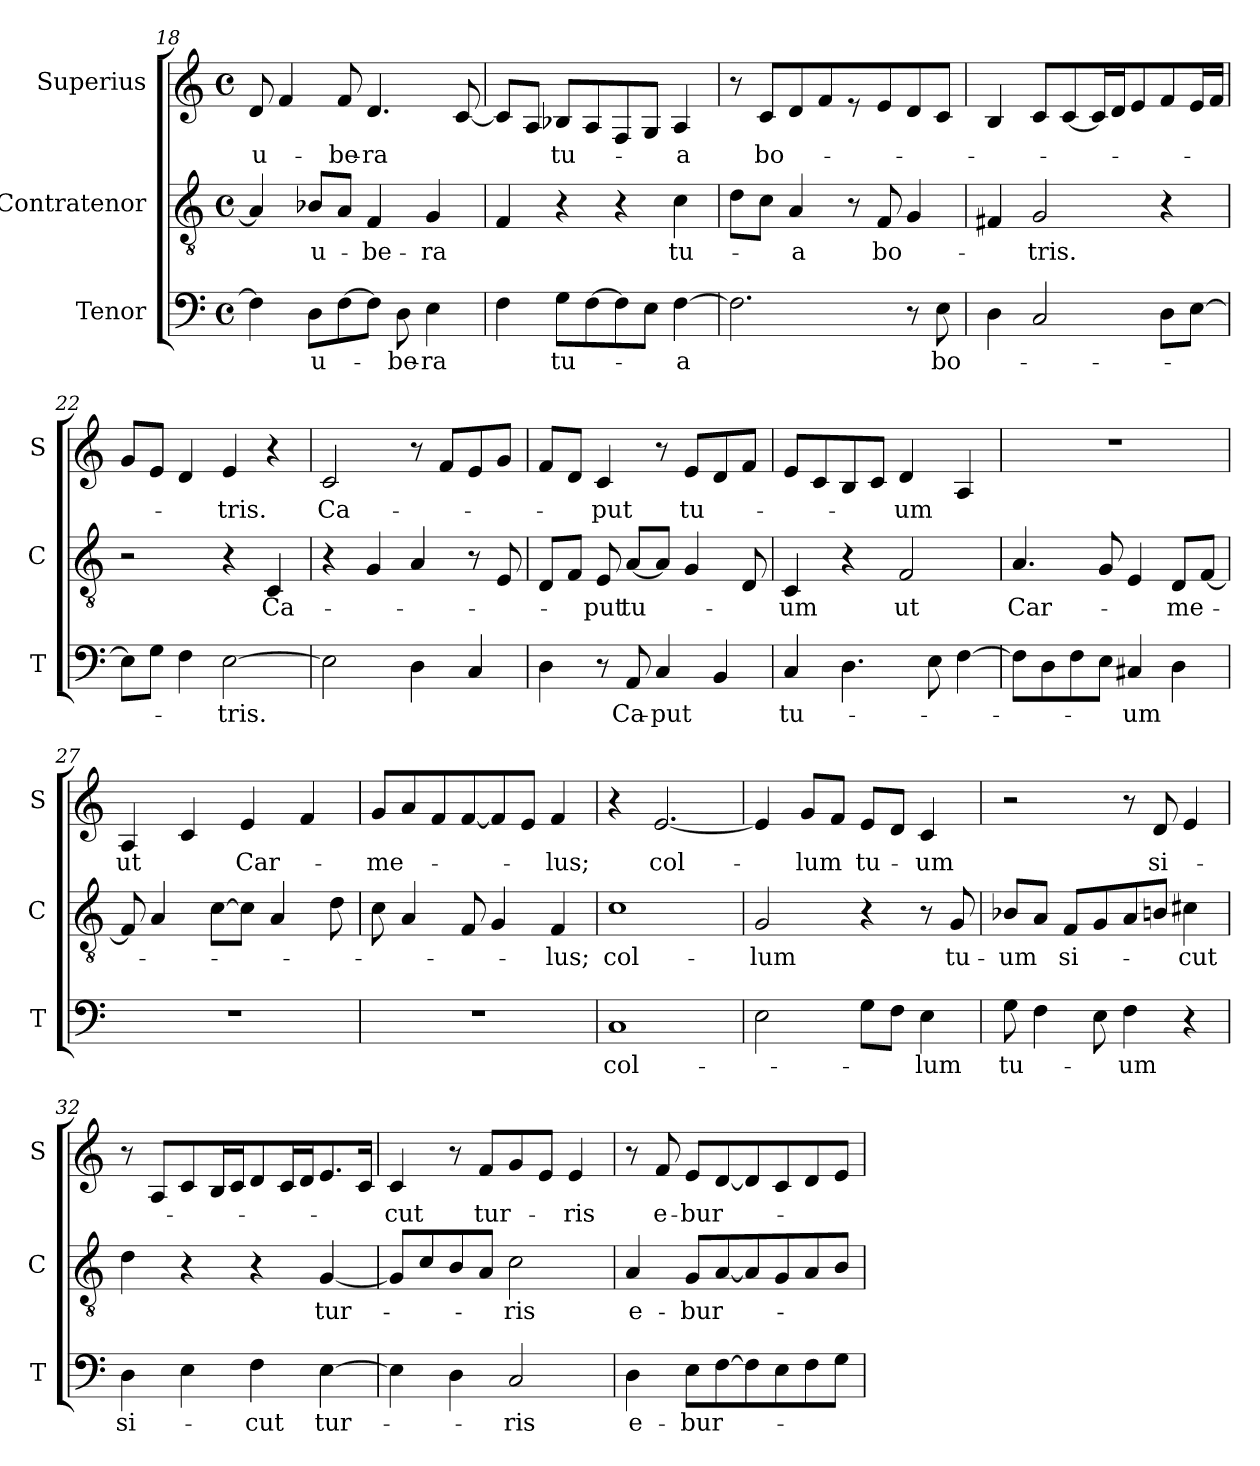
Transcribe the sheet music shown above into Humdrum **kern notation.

**kern	**text	**kern	**text	**kern	**text
*part3	*part3	*part2	*part2	*part1	*part1
*staff3	*staff3	*staff2	*staff2	*staff1	*staff1
*I"Tenor	*	*I"Contratenor	*	*I"Superius	*
*I'T	*	*I'C	*	*I'S	*
*clefF4	*	*clefGv2	*	*clefG2	*
*k[]	*	*k[]	*	*k[]	*
*C:	*	*C:	*	*C:	*
*M4/4	*	*M4/4	*	*M4/4	*
*met(c)	*	*met(c)	*	*met(c)	*
=18	=18	=18	=18	=18	=18
!	!	!	!	!	!LO:LY:b
4F\]	.	4A/]	.	8d/	u-
.	.	.	.	4f/	.
!	!LO:LY:b	!	!LO:LY:b	!	!
8D\L	u-	8B-X/L	u-	.	.
!	!	!	!	!	!LO:LY:b
[8F\	.	8A/J	.	8f/	-be-
!	!	!	!LO:LY:b	!	!LO:LY:b
8F\J]	.	4F/	-be-	4.d/	-ra
!	!LO:LY:b	!	!	!	!
8D\	-be-	.	.	.	.
!	!LO:LY:b	!	!LO:LY:b	!	!
4E\	-ra	4G/	-ra	.	.
.	.	.	.	[8c/	.
=19	=19	=19	=19	=19	=19
4F\	.	4F/	.	8c/L]	.
.	.	.	.	8A/J	.
!	!LO:LY:b	!	!	!	!LO:LY:b
8G\L	tu-	4r	.	8B-X/L	tu-
[8F\	.	.	.	8A/	.
8F\]	.	4r	.	8F/	.
8E\J	.	.	.	8G/J	.
!	!LO:LY:b	!	!LO:LY:b	!	!LO:LY:b
[4F\	-a	4c\	tu-	4A/	-a
=20	=20	=20	=20	=20	=20
2.F\]	.	8d\L	.	8r	.
!	!	!	!	!	!LO:LY:b
.	.	8c\J	.	8c/L	bo-
!	!	!	!LO:LY:b	!	!
.	.	4A/	-a	8d/	.
.	.	.	.	8f/	.
.	.	8r	.	8r	.
!	!	!	!LO:LY:b	!	!
.	.	8F/	bo-	8e/	.
8r	.	4G/	.	8d/	.
!	!LO:LY:b	!	!	!	!
8E\	bo-	.	.	8c/J	.
!!LO:PB:g=z
=21	=21	=21	=21	=21	=21
4D\	.	4F#X/	.	4B/	.
!	!	!	!LO:LY:b	!	!
2C/	.	2G/	-tris.	8c/L	.
.	.	.	.	[8c/	.
.	.	.	.	16c/L]	.
.	.	.	.	16d/J	.
.	.	.	.	8e/	.
8D\L	.	4r	.	8f/	.
[8E\J	.	.	.	16e/L	.
.	.	.	.	16f/JJ	.
=22	=22	=22	=22	=22	=22
8E\L]	.	2r	.	8g/L	.
8G\J	.	.	.	8e/J	.
4F\	.	.	.	4d/	.
!	!LO:LY:b	!	!	!	!LO:LY:b
[2E\	-tris.	4r	.	4e/	-tris.
!	!	!	!LO:LY:b	!	!
.	.	4C/	Ca-	4r	.
=23	=23	=23	=23	=23	=23
!	!	!	!	!	!LO:LY:b
2E\]	.	4r	.	2c/	Ca-
.	.	4G/	.	.	.
4D\	.	4A/	.	8r	.
.	.	.	.	8f/L	.
4C/	.	8r	.	8e/	.
.	.	8E/	.	8g/J	.
=24	=24	=24	=24	=24	=24
4D\	.	8D/L	.	8f/L	.
.	.	8F/J	.	8d/J	.
!	!	!	!LO:LY:b	!	!LO:LY:b
8r	.	8E/	-put	4c/	-put
!	!LO:LY:b	!	!LO:LY:b	!	!
8AA/	Ca-	[8A/L	tu-	.	.
!	!LO:LY:b	!	!	!	!
4C/	-put	8A/J]	.	8r	.
!	!	!	!	!	!LO:LY:b
.	.	4G/	.	8e/L	tu-
4BB/	.	.	.	8d/	.
.	.	8D/	.	8f/J	.
=25	=25	=25	=25	=25	=25
!	!LO:LY:b	!	!LO:LY:b	!	!
4C/	tu-	4C/	-um	8e/L	.
.	.	.	.	8c/	.
4.D\	.	4r	.	8B/	.
.	.	.	.	8c/J	.
!	!	!	!LO:LY:b	!	!LO:LY:b
.	.	2F/	ut	4d/	-um
8E\	.	.	.	.	.
[4F\	.	.	.	4A/	.
!!LO:LB:g=z
=26	=26	=26	=26	=26	=26
!	!	!	!LO:LY:b	!	!
8F\L]	.	4.A/	Car-	1r	.
8D\	.	.	.	.	.
8F\	.	.	.	.	.
8E\J	.	8G/	.	.	.
!	!LO:LY:b	!	!	!	!
4C#X/	-um	4E/	.	.	.
!	!	!	!LO:LY:b	!	!
4D\	.	8D/L	-me-	.	.
.	.	[8F/J	.	.	.
=27	=27	=27	=27	=27	=27
!	!	!	!	!	!LO:LY:b
1r	.	8F/]	.	4A/	ut
.	.	4A/	.	.	.
.	.	.	.	4c/	.
.	.	[8c\L	.	.	.
!	!	!	!	!	!LO:LY:b
.	.	8c\J]	.	4e/	Car-
.	.	4A/	.	.	.
.	.	.	.	4f/	.
.	.	8d\	.	.	.
=28	=28	=28	=28	=28	=28
!	!	!	!	!	!LO:LY:b
1r	.	8c\	.	8g/L	-me-
.	.	4A/	.	8a/	.
.	.	.	.	8f/	.
.	.	8F/	.	[8f/	.
.	.	4G/	.	8f/]	.
.	.	.	.	8e/J	.
!	!	!	!LO:LY:b	!	!LO:LY:b
.	.	4F/	-lus;	4f/	-lus;
=29	=29	=29	=29	=29	=29
!	!LO:LY:b	!	!LO:LY:b	!	!
1C	col-	1c	col-	4r	.
!	!	!	!	!	!LO:LY:b
.	.	.	.	[2.e/	col-
=30	=30	=30	=30	=30	=30
!	!	!	!LO:LY:b	!	!
2E\	.	2G/	-lum	4e/]	.
!	!	!	!	!	!LO:LY:b
.	.	.	.	8g/L	-lum
.	.	.	.	8f/J	.
!	!	!	!	!	!LO:LY:b
8G\L	.	4r	.	8e/L	tu-
8F\J	.	.	.	8d/J	.
!	!LO:LY:b	!	!	!	!LO:LY:b
4E\	-lum	8r	.	4c/	-um
!	!	!	!LO:LY:b	!	!
.	.	8G/	tu-	.	.
!!LO:LB:g=z
=31	=31	=31	=31	=31	=31
!	!LO:LY:b	!	!LO:LY:b	!	!
8G\	tu-	8B-X/L	-um	2r	.
4F\	.	8A/J	.	.	.
!	!	!	!LO:LY:b	!	!
.	.	8F/L	si-	.	.
8E\	.	8G/	.	.	.
!	!LO:LY:b	!	!	!	!
4F\	-um	8A/	.	8r	.
!	!	!	!	!	!LO:LY:b
.	.	8Bn/J	.	8d/	si-
!	!	!	!LO:LY:b	!	!
4r	.	4c#X\	-cut	4e/	.
=32	=32	=32	=32	=32	=32
!	!LO:LY:b	!	!	!	!
4D\	si-	4d\	.	8r	.
.	.	.	.	8A/L	.
4E\	.	4r	.	8c/	.
.	.	.	.	16B/L	.
.	.	.	.	16c/J	.
!	!LO:LY:b	!	!	!	!
4F\	-cut	4r	.	8d/	.
.	.	.	.	16c/L	.
.	.	.	.	16d/J	.
!	!LO:LY:b	!	!LO:LY:b	!	!
[4E\	tur-	[4G/	tur-	8.e/	.
.	.	.	.	16c/Jk	.
=33	=33	=33	=33	=33	=33
!	!	!	!	!	!LO:LY:b
4E\]	.	8G/L]	.	4c/	-cut
.	.	8c/	.	.	.
4D\	.	8B/	.	8r	.
!	!	!	!	!	!LO:LY:b
.	.	8A/J	.	8f/L	tur-
!	!LO:LY:b	!	!LO:LY:b	!	!
2C/	-ris	2c\	-ris	8g/	.
.	.	.	.	8e/J	.
!	!	!	!	!	!LO:LY:b
.	.	.	.	4e/	-ris
=34	=34	=34	=34	=34	=34
!	!LO:LY:b	!	!LO:LY:b	!	!
4D\	e-	4A/	e-	8r	.
!	!	!	!	!	!LO:LY:b
.	.	.	.	8f/	e-
!	!LO:LY:b	!	!LO:LY:b	!	!LO:LY:b
8E\L	-bur-	8G/L	-bur-	8e/L	-bur-
[8F\	.	[8A/	.	[8d/	.
8F\]	.	8A/]	.	8d/]	.
8E\	.	8G/	.	8c/	.
8F\	.	8A/	.	8d/	.
8G\J	.	8B/J	.	8e/J	.
=	=	=	=	=	=
*-	*-	*-	*-	*-	*-
